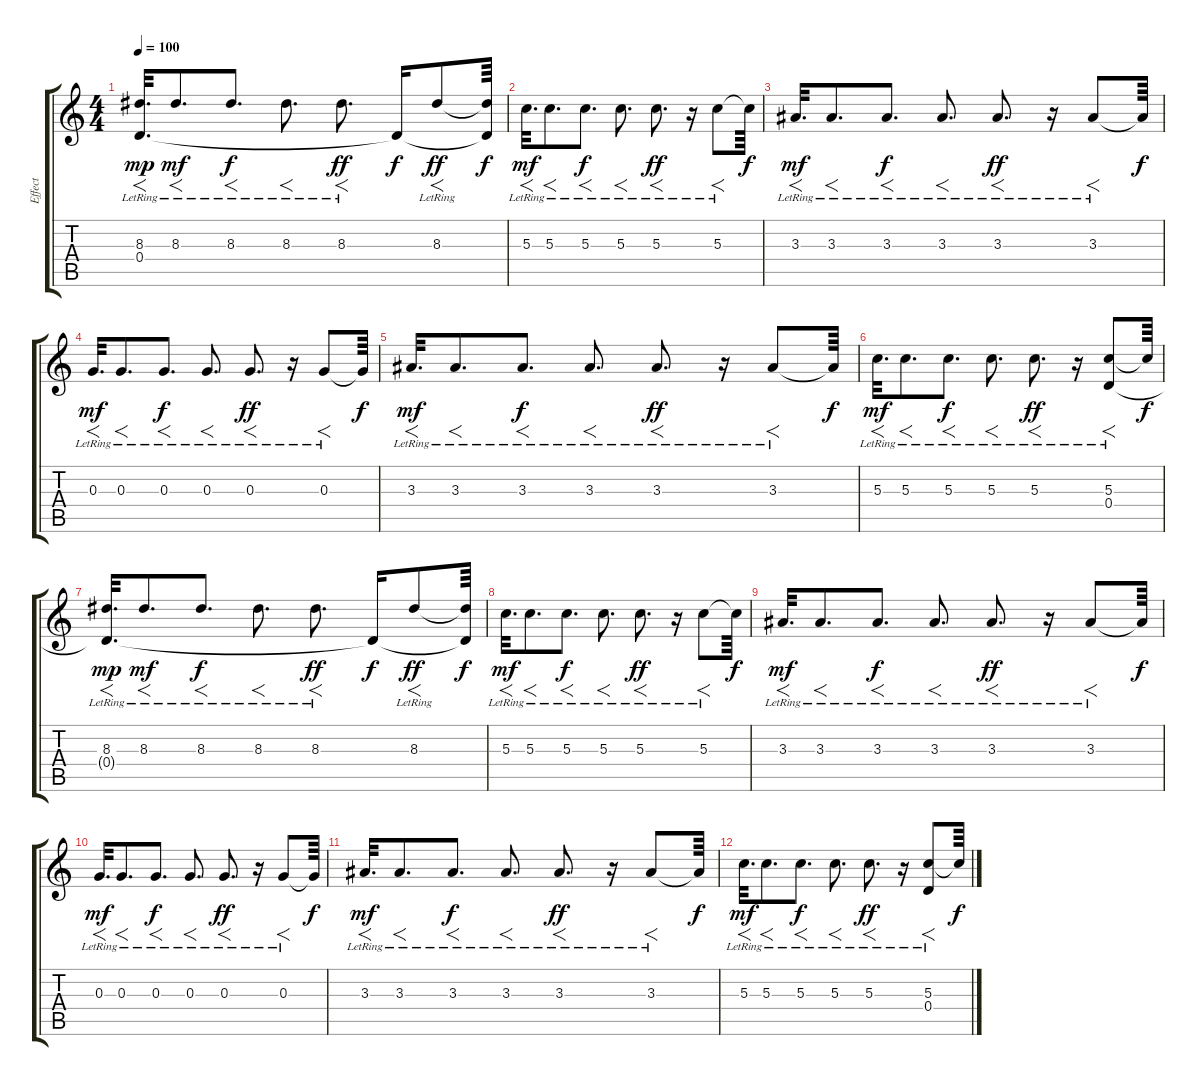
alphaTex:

\track ("Effect" "Effect") {instrument electricguitarjazz}
\staff {score tabs}
\tuning (E4 B3 G3 D3 A2 E2) {hide}
\ts (4 4)
\tempo 100
\clef g2
\ks c
(8.3{lr} 0.4{t}).32{f d dy mp} 8.3{lr}.8{f d dy mf} 8.3{lr}.8{f d dy f} 8.3{lr}.8{f d} 8.3{lr}.8{f d dy ff} 0.4{t}.16{dy f} 8.3{lr}.8{f dy ff} (8.3{t} 0.4{t}).64{dy f} |
5.3{lr}.32{f d dy mf} 5.3{lr}.8{f d} 5.3{lr}.8{f d dy f} 5.3{lr}.8{f d} 5.3{lr}.8{f d dy ff} r.16 5.3{lr}.8{f} 5.3{t}.64{dy f} |
3.3{lr}.32{f d dy mf} 3.3{lr}.8{f d} 3.3{lr}.8{f d dy f} 3.3{lr}.8{f d} 3.3{lr}.8{f d dy ff} r.16 3.3{lr}.8{f} 3.3{t}.64{dy f} |
0.3{lr}.32{f d dy mf} 0.3{lr}.8{f d} 0.3{lr}.8{f d dy f} 0.3{lr}.8{f d} 0.3{lr}.8{f d dy ff} r.16 0.3{lr}.8{f} 0.3{t}.64{dy f} |
3.3{lr}.32{f d dy mf} 3.3{lr}.8{f d} 3.3{lr}.8{f d dy f} 3.3{lr}.8{f d} 3.3{lr}.8{f d dy ff} r.16 3.3{lr}.8{f} 3.3{t}.64{dy f} |
5.3{lr}.32{f d dy mf} 5.3{lr}.8{f d} 5.3{lr}.8{f d dy f} 5.3{lr}.8{f d} 5.3{lr}.8{f d dy ff} r.16 (5.3{lr} 0.4).8{f} 5.3{t}.64{dy f} |
(8.3{lr} 0.4{t}).32{f d dy mp} 8.3{lr}.8{f d dy mf} 8.3{lr}.8{f d dy f} 8.3{lr}.8{f d} 8.3{lr}.8{f d dy ff} 0.4{t}.16{dy f} 8.3{lr}.8{f dy ff} (8.3{t} 0.4{t}).64{dy f} |
5.3{lr}.32{f d dy mf} 5.3{lr}.8{f d} 5.3{lr}.8{f d dy f} 5.3{lr}.8{f d} 5.3{lr}.8{f d dy ff} r.16 5.3{lr}.8{f} 5.3{t}.64{dy f} |
3.3{lr}.32{f d dy mf} 3.3{lr}.8{f d} 3.3{lr}.8{f d dy f} 3.3{lr}.8{f d} 3.3{lr}.8{f d dy ff} r.16 3.3{lr}.8{f} 3.3{t}.64{dy f} |
0.3{lr}.32{f d dy mf} 0.3{lr}.8{f d} 0.3{lr}.8{f d dy f} 0.3{lr}.8{f d} 0.3{lr}.8{f d dy ff} r.16 0.3{lr}.8{f} 0.3{t}.64{dy f} |
3.3{lr}.32{f d dy mf} 3.3{lr}.8{f d} 3.3{lr}.8{f d dy f} 3.3{lr}.8{f d} 3.3{lr}.8{f d dy ff} r.16 3.3{lr}.8{f} 3.3{t}.64{dy f} |
5.3{lr}.32{f d dy mf} 5.3{lr}.8{f d} 5.3{lr}.8{f d dy f} 5.3{lr}.8{f d} 5.3{lr}.8{f d dy ff} r.16 (5.3{lr} 0.4).8{f} 5.3{t}.64{dy f}
